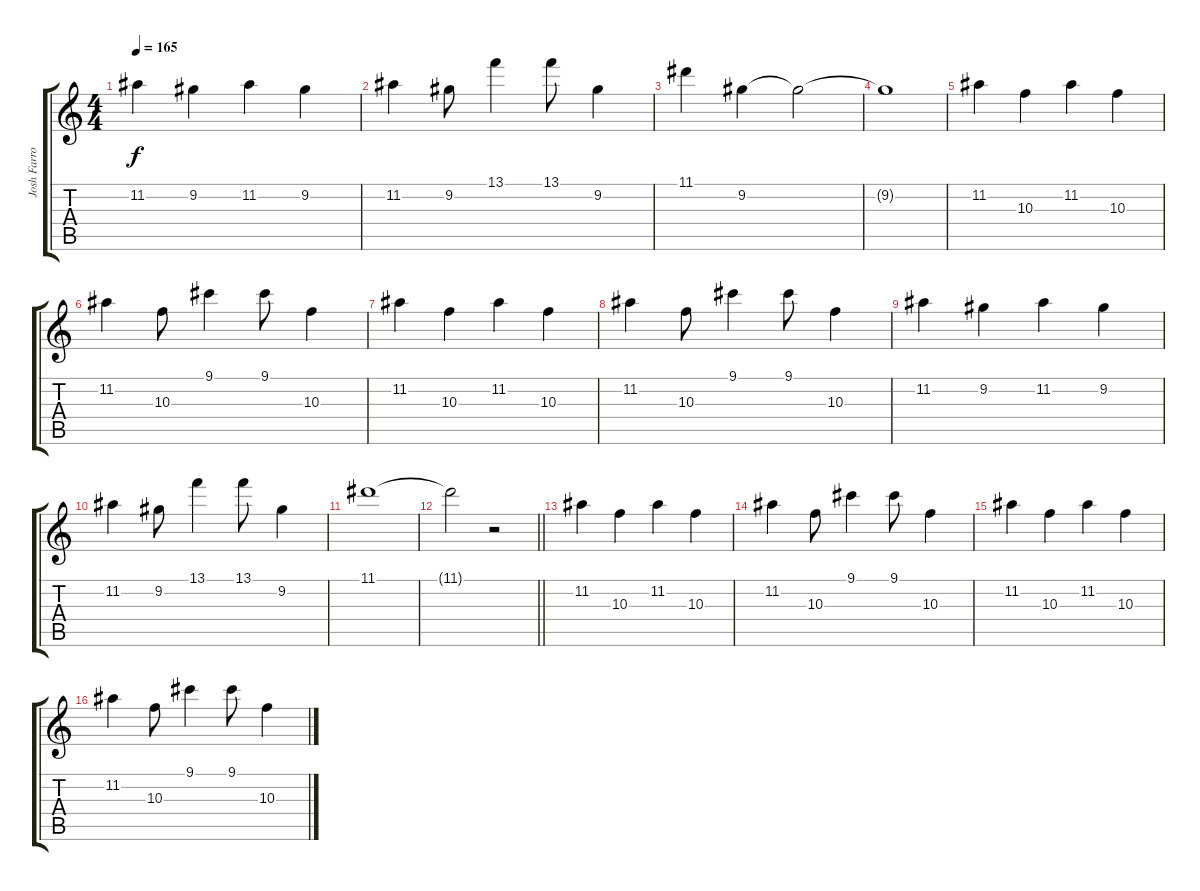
\track ("Josh Farro (Lead Guitar)" "Josh Farro") {instrument distortionguitar}
\staff {score tabs}
\tuning (E4 B3 G3 D3 A2 D2) {hide}
\ts (4 4)
\tempo 165
\clef g2
\ks c
11.2.4{dy f} 9.2.4 11.2.4 9.2.4 |
11.2.4 9.2.8 13.1.4 13.1.8 9.2.4 |
11.1.4 9.2.4 9.2{t}.2 |
9.2{t}.1 |
11.2.4{volume 13} 10.3.4 11.2.4 10.3.4 |
11.2.4 10.3.8 9.1.4 9.1.8 10.3.4 |
11.2.4 10.3.4 11.2.4 10.3.4 |
11.2.4 10.3.8 9.1.4 9.1.8 10.3.4 |
11.2.4 9.2.4 11.2.4 9.2.4 |
11.2.4 9.2.8 13.1.4 13.1.8 9.2.4 |
11.1.1 |
\barLineRight lightlight
11.1{t}.2 r.2 |
\section ("" "")
11.2.4 10.3.4 11.2.4 10.3.4 |
11.2.4 10.3.8 9.1.4 9.1.8 10.3.4 |
11.2.4 10.3.4 11.2.4 10.3.4 |
11.2.4 10.3.8 9.1.4 9.1.8 10.3.4
